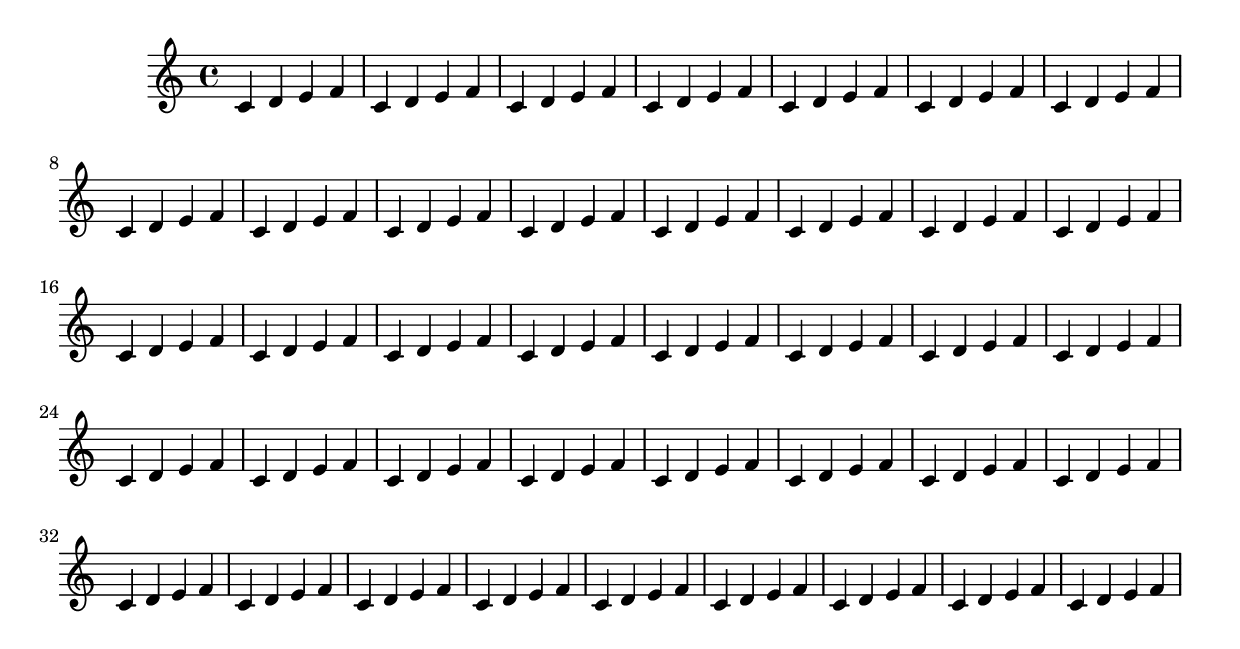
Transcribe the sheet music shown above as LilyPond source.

\version "2.19.21"

#(ly:set-option 'warning-as-error #t)
#(ly:expect-warning (G_ "margins do not fit with line-width, setting default values"))

\header {
  texidoc = "Margin values must fit the line-width, that means: paper-width =
line-width + left-margin + right-margin.  In case they do not, default margins
are set and a warning is printed."
}

someNotes = \relative { \repeat unfold 40 { c'4 d e f } }

\paper {
  left-margin = 20 \mm
  right-margin = 40 \mm
  line-width = 100 \mm
}

\book {
  \score { \someNotes }
}
